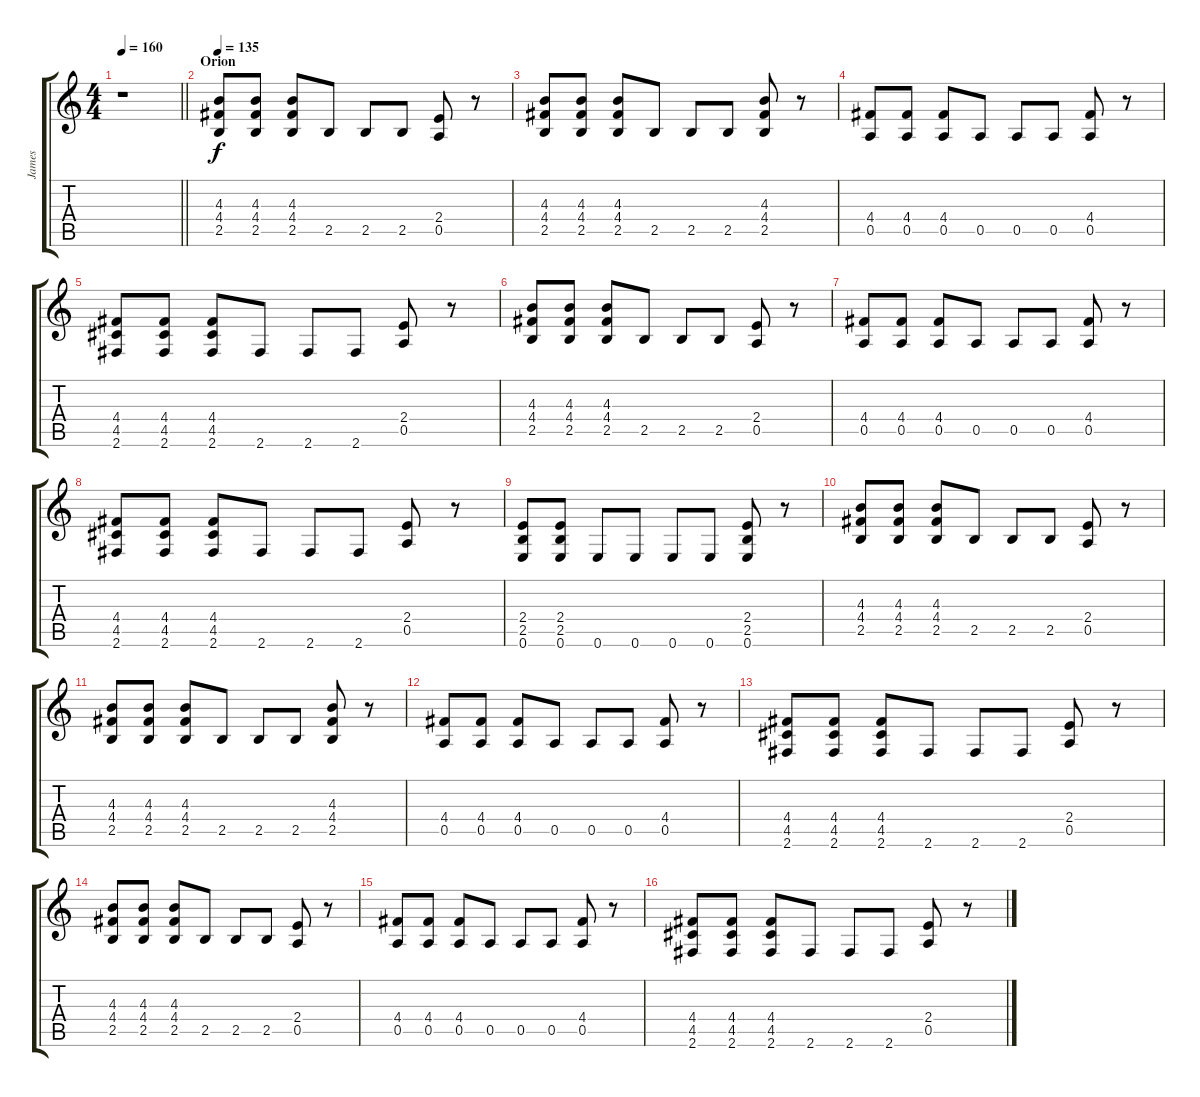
\track ("James" "James") {instrument distortionguitar}
\staff {score tabs}
\tuning (E4 B3 G3 D3 A2 E2) {hide}
\ts (4 4)
\tempo 160
\clef g2
\barLineRight lightlight
\ks c
r.1{dy f} |
\section ("" "Orion")
\tempo 135
(4.3 4.4 2.5).8 (4.3 4.4 2.5).8 (4.3 4.4 2.5).8 2.5.8 2.5.8 2.5.8 (2.4 0.5).8 r.8 |
(4.3 4.4 2.5).8 (4.3 4.4 2.5).8 (4.3 4.4 2.5).8 2.5.8 2.5.8 2.5.8 (4.3 4.4 2.5).8 r.8 |
(4.4 0.5).8 (4.4 0.5).8 (4.4 0.5).8 0.5.8 0.5.8 0.5.8 (4.4 0.5).8 r.8 |
(4.4 4.5 2.6).8 (4.4 4.5 2.6).8 (4.4 4.5 2.6).8 2.6.8 2.6.8 2.6.8 (2.4 0.5).8 r.8 |
(4.3 4.4 2.5).8 (4.3 4.4 2.5).8 (4.3 4.4 2.5).8 2.5.8 2.5.8 2.5.8 (2.4 0.5).8 r.8 |
(4.4 0.5).8 (4.4 0.5).8 (4.4 0.5).8 0.5.8 0.5.8 0.5.8 (4.4 0.5).8 r.8 |
(4.4 4.5 2.6).8 (4.4 4.5 2.6).8 (4.4 4.5 2.6).8 2.6.8 2.6.8 2.6.8 (2.4 0.5).8 r.8 |
(2.4 2.5 0.6).8 (2.4 2.5 0.6).8 0.6.8 0.6.8 0.6.8 0.6.8 (2.4 2.5 0.6).8 r.8 |
(4.3 4.4 2.5).8 (4.3 4.4 2.5).8 (4.3 4.4 2.5).8 2.5.8 2.5.8 2.5.8 (2.4 0.5).8 r.8 |
(4.3 4.4 2.5).8 (4.3 4.4 2.5).8 (4.3 4.4 2.5).8 2.5.8 2.5.8 2.5.8 (4.3 4.4 2.5).8 r.8 |
(4.4 0.5).8 (4.4 0.5).8 (4.4 0.5).8 0.5.8 0.5.8 0.5.8 (4.4 0.5).8 r.8 |
(4.4 4.5 2.6).8 (4.4 4.5 2.6).8 (4.4 4.5 2.6).8 2.6.8 2.6.8 2.6.8 (2.4 0.5).8 r.8 |
(4.3 4.4 2.5).8 (4.3 4.4 2.5).8 (4.3 4.4 2.5).8 2.5.8 2.5.8 2.5.8 (2.4 0.5).8 r.8 |
(4.4 0.5).8 (4.4 0.5).8 (4.4 0.5).8 0.5.8 0.5.8 0.5.8 (4.4 0.5).8 r.8 |
(4.4 4.5 2.6).8 (4.4 4.5 2.6).8 (4.4 4.5 2.6).8 2.6.8 2.6.8 2.6.8 (2.4 0.5).8 r.8
